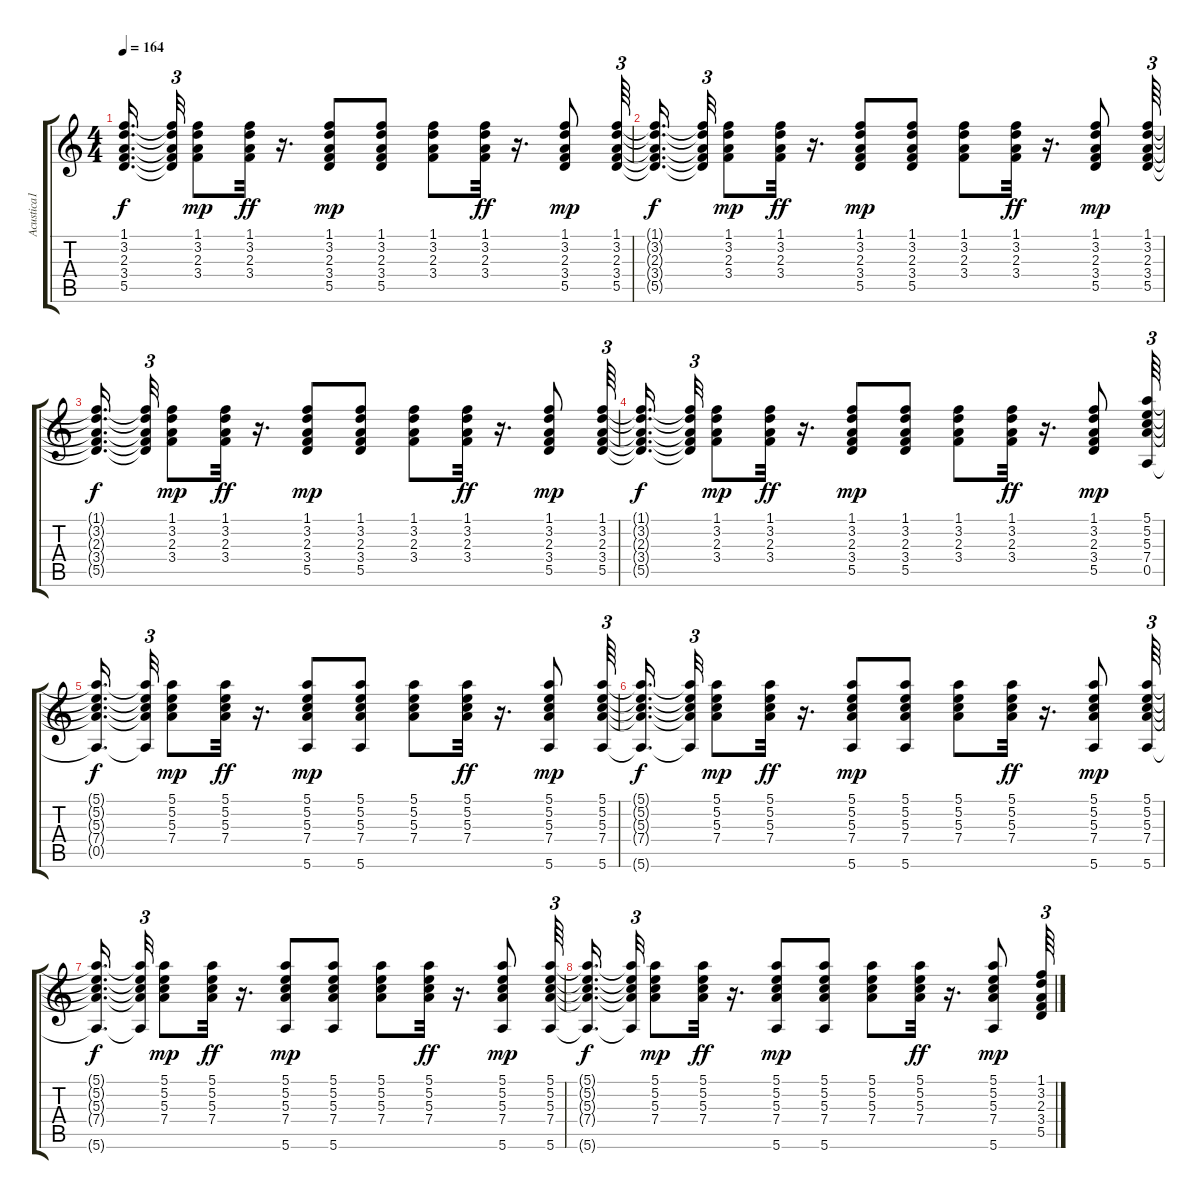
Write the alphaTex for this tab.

\track ("Acustica1" "Acustica1") {instrument acousticguitarsteel}
\staff {score tabs}
\tuning (E4 B3 G3 D3 A2 E2) {hide}
\ts (4 4)
\tempo 164
\clef g2
\ks c
(1.1{t} 3.2{t} 2.3{t} 3.4{t} 5.5{t}).16{d dy f beam splitsecondary} (1.1{t} 3.2{t} 2.3{t} 3.4{t} 5.5{t}).32{tu (3 2)} (1.1 3.2 2.3 3.4).8{dy mp} (1.1 3.2 2.3 3.4).32{dy ff} r.16{d} (1.1 3.2 2.3 3.4 5.5).8{dy mp} (1.1 3.2 2.3 3.4 5.5).8 (1.1 3.2 2.3 3.4).8 (1.1 3.2 2.3 3.4).32{dy ff} r.16{d} (1.1 3.2 2.3 3.4 5.5).8{dy mp} (1.1 3.2 2.3 3.4 5.5).64{tu (3 2)} |
(1.1{t} 3.2{t} 2.3{t} 3.4{t} 5.5{t}).16{d dy f beam splitsecondary} (1.1{t} 3.2{t} 2.3{t} 3.4{t} 5.5{t}).32{tu (3 2)} (1.1 3.2 2.3 3.4).8{dy mp} (1.1 3.2 2.3 3.4).32{dy ff} r.16{d} (1.1 3.2 2.3 3.4 5.5).8{dy mp} (1.1 3.2 2.3 3.4 5.5).8 (1.1 3.2 2.3 3.4).8 (1.1 3.2 2.3 3.4).32{dy ff} r.16{d} (1.1 3.2 2.3 3.4 5.5).8{dy mp} (1.1 3.2 2.3 3.4 5.5).64{tu (3 2)} |
(1.1{t} 3.2{t} 2.3{t} 3.4{t} 5.5{t}).16{d dy f beam splitsecondary} (1.1{t} 3.2{t} 2.3{t} 3.4{t} 5.5{t}).32{tu (3 2)} (1.1 3.2 2.3 3.4).8{dy mp} (1.1 3.2 2.3 3.4).32{dy ff} r.16{d} (1.1 3.2 2.3 3.4 5.5).8{dy mp} (1.1 3.2 2.3 3.4 5.5).8 (1.1 3.2 2.3 3.4).8 (1.1 3.2 2.3 3.4).32{dy ff} r.16{d} (1.1 3.2 2.3 3.4 5.5).8{dy mp} (1.1 3.2 2.3 3.4 5.5).64{tu (3 2)} |
(1.1{t} 3.2{t} 2.3{t} 3.4{t} 5.5{t}).16{d dy f beam splitsecondary} (1.1{t} 3.2{t} 2.3{t} 3.4{t} 5.5{t}).32{tu (3 2)} (1.1 3.2 2.3 3.4).8{dy mp} (1.1 3.2 2.3 3.4).32{dy ff} r.16{d} (1.1 3.2 2.3 3.4 5.5).8{dy mp} (1.1 3.2 2.3 3.4 5.5).8 (1.1 3.2 2.3 3.4).8 (1.1 3.2 2.3 3.4).32{dy ff} r.16{d} (1.1 3.2 2.3 3.4 5.5).8{dy mp} (5.1 5.2 5.3 7.4 0.5).64{tu (3 2)} |
(5.1{t} 5.2{t} 5.3{t} 7.4{t} 0.5{t}).16{d dy f beam splitsecondary} (5.1{t} 5.2{t} 5.3{t} 7.4{t} 0.5{t}).32{tu (3 2)} (5.1 5.2 5.3 7.4).8{dy mp} (5.1 5.2 5.3 7.4).32{dy ff} r.16{d} (5.1 5.2 5.3 7.4 5.6).8{dy mp} (5.1 5.2 5.3 7.4 5.6).8 (5.1 5.2 5.3 7.4).8 (5.1 5.2 5.3 7.4).32{dy ff} r.16{d} (5.1 5.2 5.3 7.4 5.6).8{dy mp} (5.1 5.2 5.3 7.4 5.6).64{tu (3 2)} |
(5.1{t} 5.2{t} 5.3{t} 7.4{t} 5.6{t}).16{d dy f beam splitsecondary} (5.1{t} 5.2{t} 5.3{t} 7.4{t} 5.6{t}).32{tu (3 2)} (5.1 5.2 5.3 7.4).8{dy mp} (5.1 5.2 5.3 7.4).32{dy ff} r.16{d} (5.1 5.2 5.3 7.4 5.6).8{dy mp} (5.1 5.2 5.3 7.4 5.6).8 (5.1 5.2 5.3 7.4).8 (5.1 5.2 5.3 7.4).32{dy ff} r.16{d} (5.1 5.2 5.3 7.4 5.6).8{dy mp} (5.1 5.2 5.3 7.4 5.6).64{tu (3 2)} |
(5.1{t} 5.2{t} 5.3{t} 7.4{t} 5.6{t}).16{d dy f beam splitsecondary} (5.1{t} 5.2{t} 5.3{t} 7.4{t} 5.6{t}).32{tu (3 2)} (5.1 5.2 5.3 7.4).8{dy mp} (5.1 5.2 5.3 7.4).32{dy ff} r.16{d} (5.1 5.2 5.3 7.4 5.6).8{dy mp} (5.1 5.2 5.3 7.4 5.6).8 (5.1 5.2 5.3 7.4).8 (5.1 5.2 5.3 7.4).32{dy ff} r.16{d} (5.1 5.2 5.3 7.4 5.6).8{dy mp} (5.1 5.2 5.3 7.4 5.6).64{tu (3 2)} |
(5.1{t} 5.2{t} 5.3{t} 7.4{t} 5.6{t}).16{d dy f beam splitsecondary} (5.1{t} 5.2{t} 5.3{t} 7.4{t} 5.6{t}).32{tu (3 2)} (5.1 5.2 5.3 7.4).8{dy mp} (5.1 5.2 5.3 7.4).32{dy ff} r.16{d} (5.1 5.2 5.3 7.4 5.6).8{dy mp} (5.1 5.2 5.3 7.4 5.6).8 (5.1 5.2 5.3 7.4).8 (5.1 5.2 5.3 7.4).32{dy ff} r.16{d} (5.1 5.2 5.3 7.4 5.6).8{dy mp} (1.1 3.2 2.3 3.4 5.5).64{tu (3 2)}
